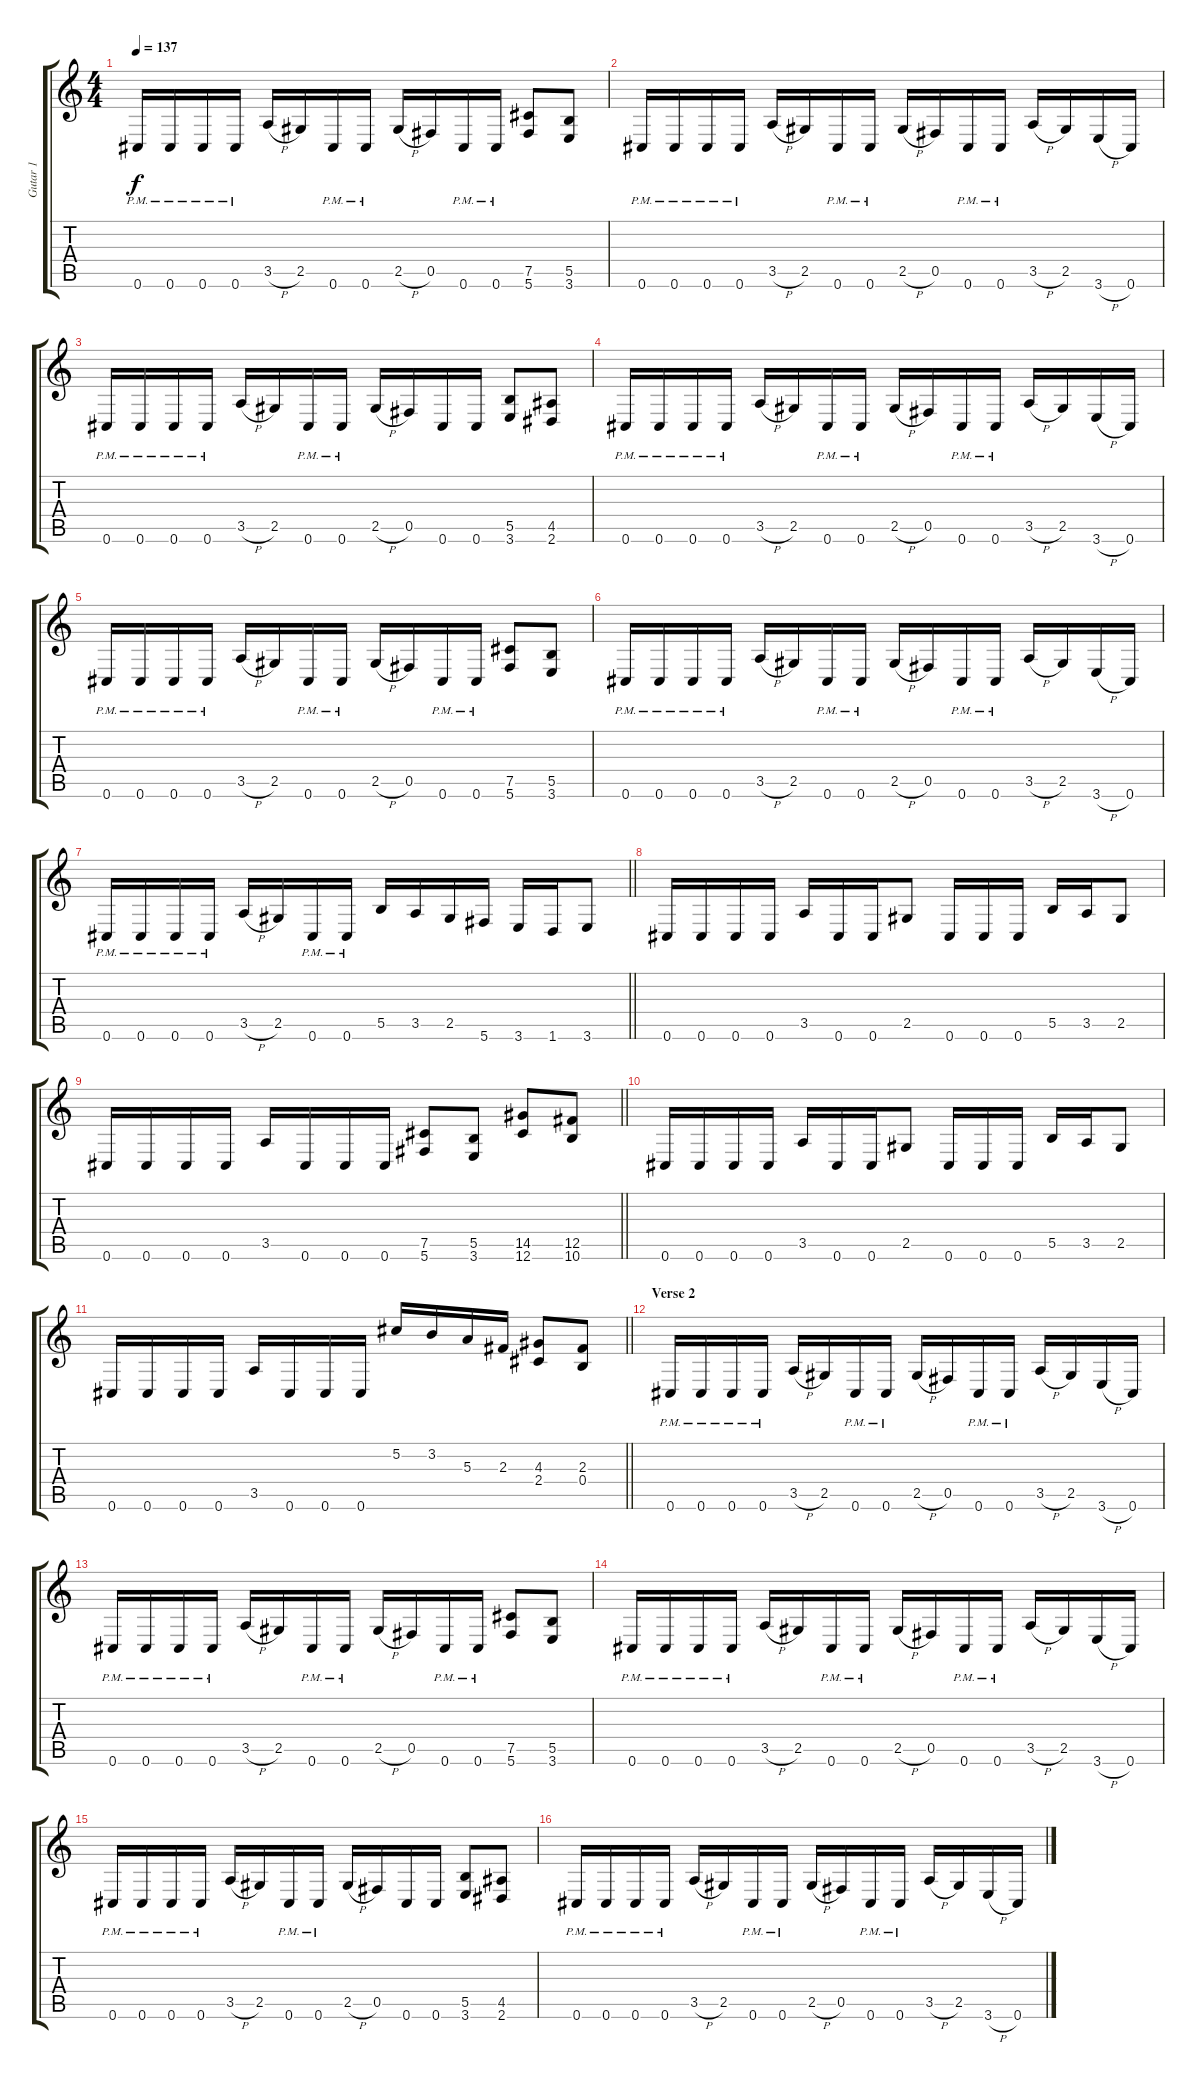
\track ("Gutar 1" "Gutar 1") {instrument overdrivenguitar}
\staff {score tabs}
\tuning (Db4 Ab3 E3 B2 Gb2 Db2) {hide}
\ts (4 4)
\tempo 137
\clef g2
\ks c
0.6{pm}.16{dy f} 0.6{pm}.16 0.6{pm}.16 0.6{pm}.16 3.5{h}.16 2.5.16 0.6{pm}.16 0.6{pm}.16 2.5{h}.16 0.5.16 0.6{pm}.16 0.6{pm}.16 (7.5 5.6).8 (5.5 3.6).8 |
0.6{pm}.16 0.6{pm}.16 0.6{pm}.16 0.6{pm}.16 3.5{h}.16 2.5.16 0.6{pm}.16 0.6{pm}.16 2.5{h}.16 0.5.16 0.6{pm}.16 0.6{pm}.16 3.5{h}.16 2.5.16 3.6{h}.16 0.6.16 |
0.6{pm}.16 0.6{pm}.16 0.6{pm}.16 0.6{pm}.16 3.5{h}.16 2.5.16 0.6{pm}.16 0.6{pm}.16 2.5{h}.16 0.5.16 0.6.16 0.6.16 (5.5 3.6).8 (4.5 2.6).8 |
0.6{pm}.16 0.6{pm}.16 0.6{pm}.16 0.6{pm}.16 3.5{h}.16 2.5.16 0.6{pm}.16 0.6{pm}.16 2.5{h}.16 0.5.16 0.6{pm}.16 0.6{pm}.16 3.5{h}.16 2.5.16 3.6{h}.16 0.6.16 |
0.6{pm}.16 0.6{pm}.16 0.6{pm}.16 0.6{pm}.16 3.5{h}.16 2.5.16 0.6{pm}.16 0.6{pm}.16 2.5{h}.16 0.5.16 0.6{pm}.16 0.6{pm}.16 (7.5 5.6).8 (5.5 3.6).8 |
0.6{pm}.16 0.6{pm}.16 0.6{pm}.16 0.6{pm}.16 3.5{h}.16 2.5.16 0.6{pm}.16 0.6{pm}.16 2.5{h}.16 0.5.16 0.6{pm}.16 0.6{pm}.16 3.5{h}.16 2.5.16 3.6{h}.16 0.6.16 |
\barLineRight lightlight
0.6{pm}.16 0.6{pm}.16 0.6{pm}.16 0.6{pm}.16 3.5{h}.16 2.5.16 0.6{pm}.16 0.6{pm}.16 5.5.16 3.5.16 2.5.16 5.6.16 3.6.16 1.6.16 3.6.8 |
0.6.16 0.6.16 0.6.16 0.6.16 3.5.16 0.6.16 0.6.16 2.5.8 0.6.16 0.6.16 0.6.16 5.5.16 3.5.16 2.5.8 |
\barLineRight lightlight
0.6.16 0.6.16 0.6.16 0.6.16 3.5.16 0.6.16 0.6.16 0.6.16 (7.5 5.6).8 (5.5 3.6).8 (14.5 12.6).8 (12.5 10.6).8 |
0.6.16 0.6.16 0.6.16 0.6.16 3.5.16 0.6.16 0.6.16 2.5.8 0.6.16 0.6.16 0.6.16 5.5.16 3.5.16 2.5.8 |
\barLineRight lightlight
0.6.16 0.6.16 0.6.16 0.6.16 3.5.16 0.6.16 0.6.16 0.6.16 5.2.16 3.2.16 5.3.16 2.3.16 (4.3 2.4).8 (2.3 0.4).8 |
\section ("" "Verse 2")
0.6{pm}.16 0.6{pm}.16 0.6{pm}.16 0.6{pm}.16 3.5{h}.16 2.5.16 0.6{pm}.16 0.6{pm}.16 2.5{h}.16 0.5.16 0.6{pm}.16 0.6{pm}.16 3.5{h}.16 2.5.16 3.6{h}.16 0.6.16 |
0.6{pm}.16 0.6{pm}.16 0.6{pm}.16 0.6{pm}.16 3.5{h}.16 2.5.16 0.6{pm}.16 0.6{pm}.16 2.5{h}.16 0.5.16 0.6{pm}.16 0.6{pm}.16 (7.5 5.6).8 (5.5 3.6).8 |
0.6{pm}.16 0.6{pm}.16 0.6{pm}.16 0.6{pm}.16 3.5{h}.16 2.5.16 0.6{pm}.16 0.6{pm}.16 2.5{h}.16 0.5.16 0.6{pm}.16 0.6{pm}.16 3.5{h}.16 2.5.16 3.6{h}.16 0.6.16 |
0.6{pm}.16 0.6{pm}.16 0.6{pm}.16 0.6{pm}.16 3.5{h}.16 2.5.16 0.6{pm}.16 0.6{pm}.16 2.5{h}.16 0.5.16 0.6.16 0.6.16 (5.5 3.6).8 (4.5 2.6).8 |
0.6{pm}.16 0.6{pm}.16 0.6{pm}.16 0.6{pm}.16 3.5{h}.16 2.5.16 0.6{pm}.16 0.6{pm}.16 2.5{h}.16 0.5.16 0.6{pm}.16 0.6{pm}.16 3.5{h}.16 2.5.16 3.6{h}.16 0.6.16
